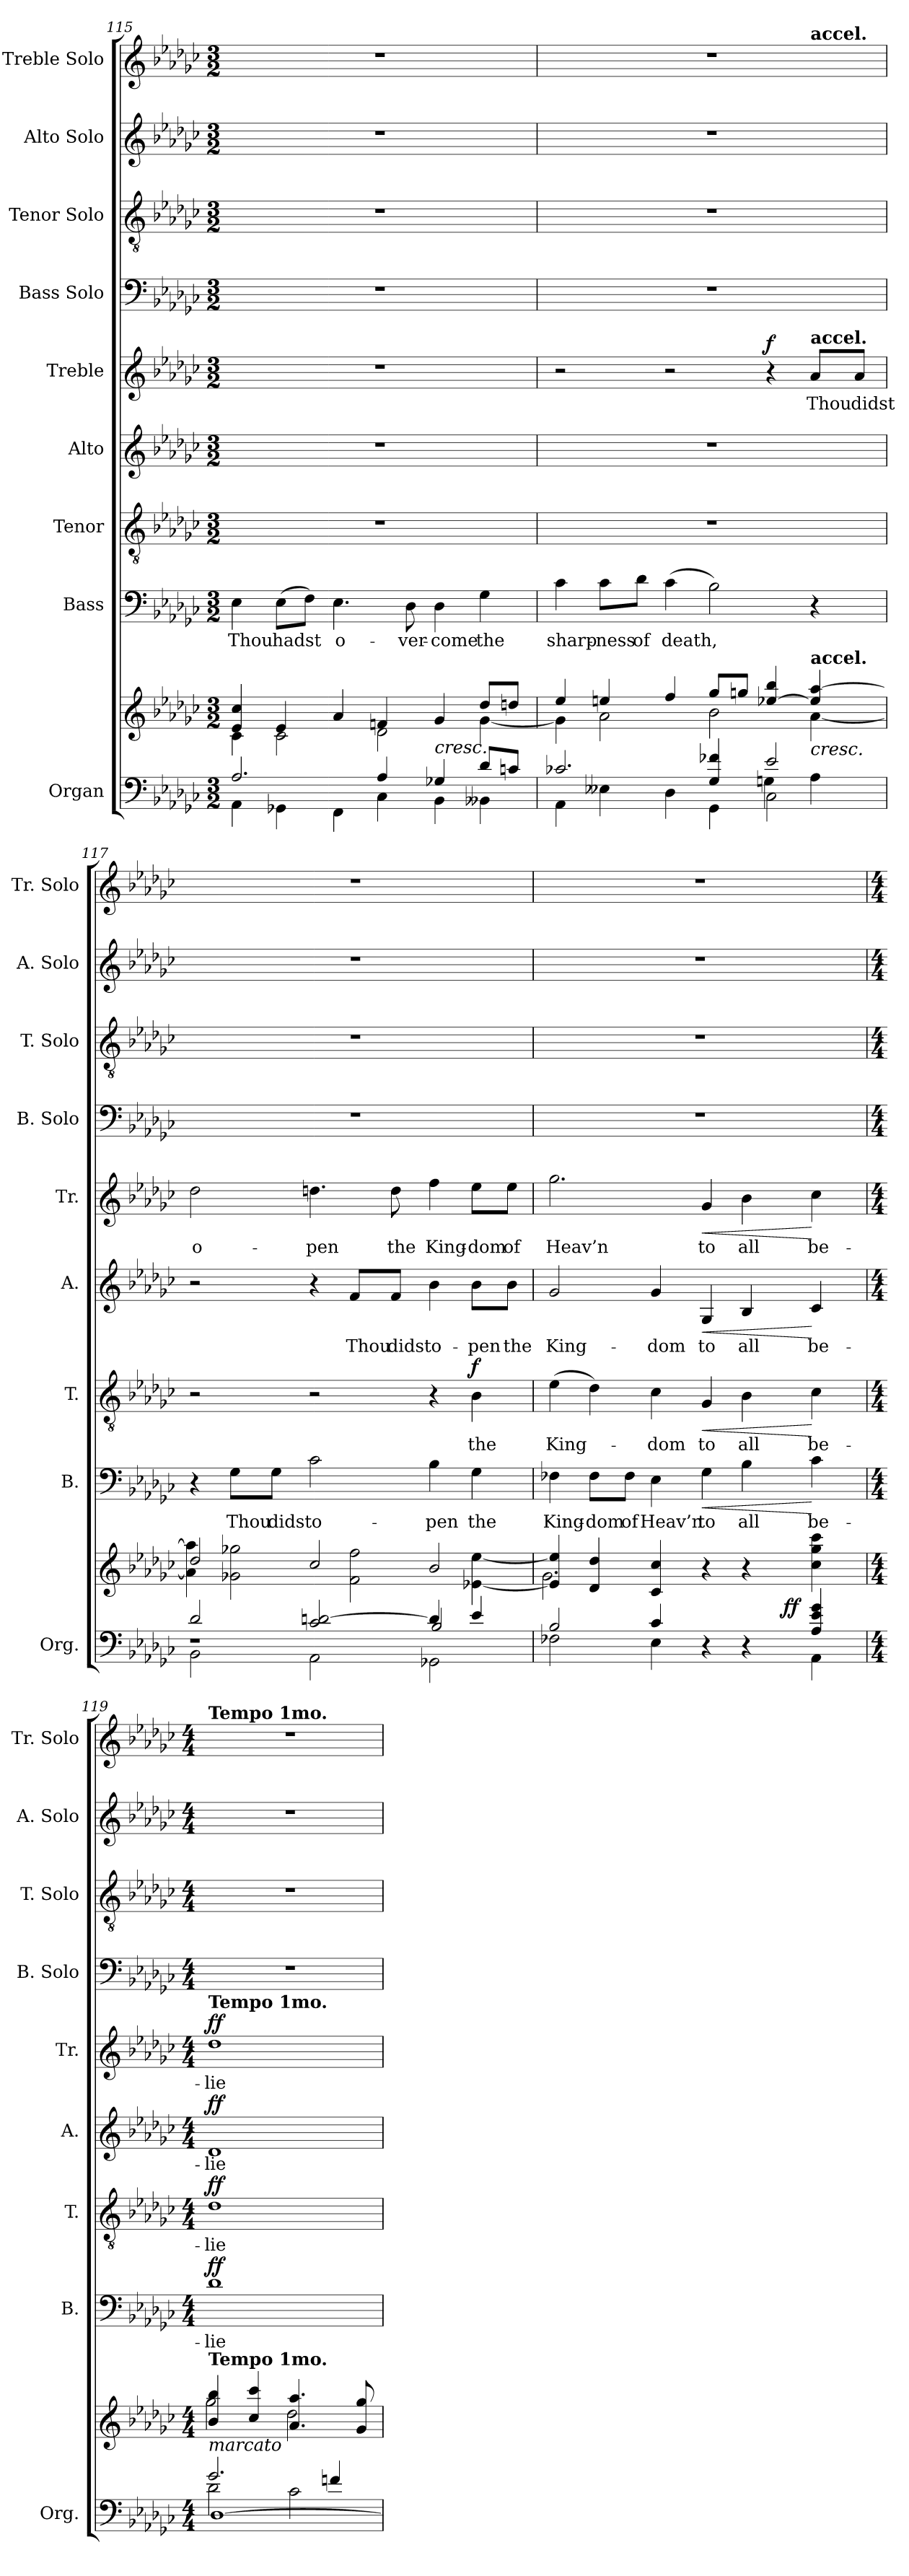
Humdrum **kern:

**kern	**kern	**dynam	**kern	**text	**dynam	**kern	**text	**dynam	**kern	**text	**dynam	**kern	**text	**dynam	**kern	**kern	**kern	**kern
*part9	*part9	*part9	*part8	*part8	*part8	*part7	*part7	*part7	*part6	*part6	*part6	*part5	*part5	*part5	*part4	*part3	*part2	*part1
*staff10	*staff9	*staff9/10	*staff8	*staff8	*staff8	*staff7	*staff7	*staff7	*staff6	*staff6	*staff6	*staff5	*staff5	*staff5	*staff4	*staff3	*staff2	*staff1
*I"Organ	*	*	*I"Bass	*	*	*I"Tenor	*	*	*I"Alto	*	*	*I"Treble	*	*	*I"Bass Solo	*I"Tenor Solo	*I"Alto Solo	*I"Treble Solo
*I'Org.	*	*	*I'B.	*	*	*I'T.	*	*	*I'A.	*	*	*I'Tr.	*	*	*I'B. Solo	*I'T. Solo	*I'A. Solo	*I'Tr. Solo
*clefF4	*clefG2	*	*clefF4	*	*	*clefGv2	*	*	*clefG2	*	*	*clefG2	*	*	*clefF4	*clefGv2	*clefG2	*clefG2
*	*	*	*	*	*	*ITrd7c12	*	*	*	*	*	*	*	*	*	*ITrd7c12	*	*
*k[b-e-a-d-g-c-]	*k[b-e-a-d-g-c-]	*	*k[b-e-a-d-g-c-]	*	*	*k[b-e-a-d-g-c-]	*	*	*k[b-e-a-d-g-c-]	*	*	*k[b-e-a-d-g-c-]	*	*	*k[b-e-a-d-g-c-]	*k[b-e-a-d-g-c-]	*k[b-e-a-d-g-c-]	*k[b-e-a-d-g-c-]
*e-:	*e-:	*	*e-:	*	*	*e-:	*	*	*e-:	*	*	*e-:	*	*	*e-:	*e-:	*e-:	*e-:
*M3/2	*M3/2	*	*M3/2	*	*	*M3/2	*	*	*M3/2	*	*	*M3/2	*	*	*M3/2	*M3/2	*M3/2	*M3/2
=115	=115	=115	=115	=115	=115	=115	=115	=115	=115	=115	=115	=115	=115	=115	=115	=115	=115	=115
*^	*^	*	*	*	*	*	*	*	*	*	*	*	*	*	*	*	*	*
!	!	!	!	!	!	!LO:LY:b:color=#000000	!	!LO:N:vis=1	!	!	!LO:N:vis=1	!	!	!LO:N:vis=1	!	!	!LO:N:vis=1	!LO:N:vis=1	!LO:N:vis=1	!LO:N:vis=1
2.A-i/	4AA-i\	4e-i/ 4cc-i	4c-i\	.	4E-i\	Thou	.	1.r	.	.	1.r	.	.	1.r	.	.	1.r	1.r	1.r	1.r
!	!	!	!	!	!	!LO:LY:b:color=#000000	!	!	!	!	!	!	!	!	!	!	!	!	!	!
.	4GG-Xi\	4e-i/	2c-i\	.	(8E-i\L	hadst	.	.	.	.	.	.	.	.	.	.	.	.	.	.
.	.	.	.	.	8Fi\J)	.	.	.	.	.	.	.	.	.	.	.	.	.	.	.
!	!	!	!	!	!	!LO:LY:b:color=#000000	!	!	!	!	!	!	!	!	!	!	!	!	!	!
.	4FFi\	4a-i/	.	.	4.E-i\	o-	.	.	.	.	.	.	.	.	.	.	.	.	.	.
4A-i/	4C-i\	4fni/	2d-i\	.	.	.	.	.	.	.	.	.	.	.	.	.	.	.	.	.
!	!	!	!	!	!	!LO:LY:b:color=#000000	!	!	!	!	!	!	!	!	!	!	!	!	!	!
.	.	.	.	.	8D-i\	-ver-	.	.	.	.	.	.	.	.	.	.	.	.	.	.
!LO:TX:a:i:t=cresc.	!	!	!	!	!	!	!	!	!	!	!	!	!	!	!	!	!	!	!	!
!	!	!	!	!	!	!LO:LY:b:color=#000000	!	!	!	!	!	!	!	!	!	!	!	!	!	!
4G-Xi/	4BB-i\	4g-i/	.	.	4D-i\	-come	.	.	.	.	.	.	.	.	.	.	.	.	.	.
!	!	!	!	!	!	!LO:LY:b:color=#000000	!	!	!	!	!	!	!	!	!	!	!	!	!	!
8d-i/L	4BB--Xi\	8dd-i/L	[4g-i\	.	4G-i\	the	.	.	.	.	.	.	.	.	.	.	.	.	.	.
8cni/J	.	8ddni/J	.	.	.	.	.	.	.	.	.	.	.	.	.	.	.	.	.	.
!!LO:PB:g=z
=116	=116	=116	=116	=116	=116	=116	=116	=116	=116	=116	=116	=116	=116	=116	=116	=116	=116	=116	=116	=116
*	*^	*	*	*	*	*	*	*	*	*	*	*	*	*	*	*	*	*	*	*
!	!	!	!	!	!	!	!LO:LY:b:color=#000000	!	!LO:N:vis=1	!	!	!LO:N:vis=1	!	!	!	!	!	!LO:N:vis=1	!LO:N:vis=1	!LO:N:vis=1	!LO:N:vis=1
*	*	*	*	*	*	*	*	*	*	*	*	*	*	*	*	*	*	*	*	*	*^
2.c-Xi/	4AA-i\	1ryy	4ee-i/	4g-i\]	.	4c-i\	sharp-	.	1.r	.	.	1.r	.	.	2r	.	.	1.r	1.r	1.r	1.r	1ryy
!	!	!	!	!	!	!	!LO:LY:b:color=#000000	!	!	!	!	!	!	!	!	!	!	!	!	!	!	!
.	4E--Xi\	.	4eeni/	2a-i\	.	8c-i\L	-ness	.	.	.	.	.	.	.	.	.	.	.	.	.	.	.
!	!	!	!	!	!	!	!LO:LY:b:color=#000000	!	!	!	!	!	!	!	!	!	!	!	!	!	!	!
.	.	.	.	.	.	8d-i\J	of	.	.	.	.	.	.	.	.	.	.	.	.	.	.	.
!	!	!	!	!	!	!	!LO:LY:b:color=#000000	!	!	!	!	!	!	!	!	!	!	!	!	!	!	!
.	4D-i\	.	4ffi/	.	.	(4c-i\	death,	.	.	.	.	.	.	.	2r	.	.	.	.	.	.	.
4G-i/ 4f-Xi	4GG-i\	.	8gg-i/L	2b-i\	[	2B-i\)	.	.	.	.	.	.	.	.	.	.	.	.	.	.	.	.
.	.	.	8ggni/J	.	.	.	.	.	.	.	.	.	.	.	.	.	.	.	.	.	.	.
2e-i/	2C-i\	4Gni\	[4ee-Xi/ 4bb-i	.	.	.	.	.	.	.	.	.	.	.	4r	.	f	.	.	.	.	4ryy
!	!	!	!	!	!LO:HP:b	!	!	!	!	!	!	!	!	!	!	!	!	!	!	!	!	!
!	!	!	!	!	!	!	!	!	!	!	!	!	!	!	!	!	!	!	!	!	!	!LO:TX:a:B:t=accel.
!	!	!	!	!	!	!	!	!	!	!	!	!	!	!	!LO:TX:a:B:t=accel.	!	!	!	!	!	!	!
!	!	!	!LO:TX:a:B:t=accel.	!	!	!	!	!	!	!	!	!	!	!	!	!	!	!	!	!	!	!
!	!	!	!	!	!	!	!	!	!	!	!	!	!	!	!	!LO:LY:b:color=#000000	!	!	!	!	!	!
.	.	4A-i\	4ee-i/] [4aa-i	[4a-i\	<	4r	.	.	.	.	.	.	.	.	8a-i/L	Thou	.	.	.	.	.	4ryy
!	!	!	!	!	!	!	!	!	!	!	!	!	!	!	!	!LO:LY:b:color=#000000	!	!	!	!	!	!
.	.	.	.	.	.	.	.	.	.	.	.	.	.	.	8a-i/J	didst	.	.	.	.	.	.
*	*	*	*	*	*	*	*	*	*	*	*	*	*	*	*	*	*	*	*	*	*v	*v
=117	=117	=117	=117	=117	=117	=117	=117	=117	=117	=117	=117	=117	=117	=117	=117	=117	=117	=117	=117	=117	=117
*	*	*	*	*	*	*	*	*	*	*	*	*	*	*	*	*	*	*	*	*	*^
!	!	!	!	!	!	!	!	!	!	!	!	!	!	!	!	!LO:LY:b:color=#000000	!	!LO:N:vis=1	!LO:N:vis=1	!LO:N:vis=1	!LO:N:vis=1	!
*	*	*	*	*	*	*	*	*	*	*	*	*	*	*	*	*	*	*	*	*	*v	*v
2d-i/	2BB-i\	1r	2dd-i/	4a-i\] 4aa-i]	.	4r	.	.	2r	.	.	2r	.	.	2dd-i\	o-	.	1.r	1.r	1.r	1.r
!	!	!	!	!	!	!	!LO:LY:b:color=#000000	!	!	!	!	!	!	!	!	!	!	!	!	!	!
.	.	.	.	2g-Xi\ 2gg-Xi	.	8G-i\L	Thou	.	.	.	.	.	.	.	.	.	.	.	.	.	.
!	!	!	!	!	!	!	!LO:LY:b:color=#000000	!	!	!	!	!	!	!	!	!	!	!	!	!	!
.	.	.	.	.	.	8G-i\J	didst	.	.	.	.	.	.	.	.	.	.	.	.	.	.
!	!	!	!	!	!	!	!LO:LY:b:color=#000000	!	!	!	!	!	!	!	!	!	!	!	!	!	!
!	!	!	!	!	!	!	!	!	!	!	!	!	!	!	!	!LO:LY:b:color=#000000	!	!	!	!	!
2c-i/ [2dni	2AA-i\	.	2cc-i/	.	.	2c-i\	o-	.	2r	.	.	4r	.	.	4.ddni\	-pen	.	.	.	.	.
!	!	!	!	!	!	!	!	!	!	!	!	!	!LO:LY:b:color=#000000	!	!	!	!	!	!	!	!
.	.	.	.	2fi\ 2ffi	.	.	.	.	.	.	.	8fi/L	Thou	.	.	.	.	.	.	.	.
!	!	!	!	!	!	!	!	!	!	!	!	!	!LO:LY:b:color=#000000	!	!	!	!	!	!	!	!
!	!	!	!	!	!	!	!	!	!	!	!	!	!	!	!	!LO:LY:b:color=#000000	!	!	!	!	!
.	.	.	.	.	.	.	.	.	.	.	.	8fi/J	didst	.	8ddi\	the	.	.	.	.	.
!	!	!	!	!	!	!	!LO:LY:b:color=#000000	!	!	!	!	!	!	!	!	!	!	!	!	!	!
!	!	!	!	!	!	!	!	!	!	!	!	!	!LO:LY:b:color=#000000	!	!	!	!	!	!	!	!
!	!	!	!	!	!	!	!	!	!	!	!	!	!	!	!	!LO:LY:b:color=#000000	!	!	!	!	!
4di/]	2GG-Xi\	2B-i/	2b-i/	.	.	4B-i\	-pen	.	4r	.	.	4b-i\	o-	.	4ffi\	King-	.	.	.	.	.
!	!	!	!	!	!	!	!LO:LY:b:color=#000000	!	!	!	!	!	!	!	!	!	!	!	!	!	!
!	!	!	!	!	!	!	!	!	!	!LO:LY:b:color=#000000	!	!	!	!	!	!	!	!	!	!	!
!	!	!	!	!	!	!	!	!	!	!	!	!	!LO:LY:b:color=#000000	!	!	!	!	!	!	!	!
!	!	!	!	!	!	!	!	!	!	!	!	!	!	!	!	!LO:LY:b:color=#000000	!	!	!	!	!
4e-i/	.	.	.	[4e-Xi\ [4ee-i	.	4G-i\	the	.	4BB-i\	the	f	8b-i\L	-pen	.	8ee-i\L	-dom	.	.	.	.	.
!	!	!	!	!	!	!	!	!	!	!	!	!	!LO:LY:b:color=#000000	!	!	!	!	!	!	!	!
!	!	!	!	!	!	!	!	!	!	!	!	!	!	!	!	!LO:LY:b:color=#000000	!	!	!	!	!
.	.	.	.	.	.	.	.	.	.	.	.	8b-i\J	the	.	8ee-i\J	of	.	.	.	.	.
=118	=118	=118	=118	=118	=118	=118	=118	=118	=118	=118	=118	=118	=118	=118	=118	=118	=118	=118	=118	=118	=118
!	!	!	!	!	!	!	!LO:LY:b:color=#000000	!	!	!	!	!	!	!	!	!	!	!	!	!	!
!	!	!	!	!	!	!	!	!	!	!LO:LY:b:color=#000000	!	!	!	!	!	!	!	!	!	!	!
!	!	!	!	!	!	!	!	!	!	!	!	!	!LO:LY:b:color=#000000	!	!	!	!	!	!	!	!
!	!	!	!	!	!	!	!	!	!	!	!	!	!	!	!	!LO:LY:b:color=#000000	!	!LO:N:vis=1	!LO:N:vis=1	!LO:N:vis=1	!LO:N:vis=1
2B-i/	2F-Xi\	1ryy	4e-i/] 4ee-i]	2.g-i\	.	4F-Xi\	King-	.	(4E-i\	King-	.	2g-i/	King-	.	2.gg-i\	Heav’n	.	1.r	1.r	1.r	1.r
!	!	!	!	!	!	!	!LO:LY:b:color=#000000	!	!	!	!	!	!	!	!	!	!	!	!	!	!
.	.	.	4d-i/ 4dd-i	.	.	8F-i\L	-dom	.	4D-i\)	.	.	.	.	.	.	.	.	.	.	.	.
!	!	!	!	!	!	!	!LO:LY:b:color=#000000	!	!	!	!	!	!	!	!	!	!	!	!	!	!
.	.	.	.	.	.	8F-i\J	of	.	.	.	.	.	.	.	.	.	.	.	.	.	.
!	!	!	!	!	!	!	!LO:LY:b:color=#000000	!	!	!	!	!	!	!	!	!	!	!	!	!	!
!	!	!	!	!	!	!	!	!	!	!LO:LY:b:color=#000000	!	!	!	!	!	!	!	!	!	!	!
!	!	!	!	!	!	!	!	!	!	!	!	!	!LO:LY:b:color=#000000	!	!	!	!	!	!	!	!
4c-i/	4E-i\	.	4c-i/ 4cc-i	.	.	4E-i\	Heav’n	.	4C-i\	-dom	.	4g-i/	-dom	.	.	.	.	.	.	.	.
!	!	!	!	!	!	!	!LO:LY:b:color=#000000	!LO:HP:b	!	!	!	!	!	!	!	!	!	!	!	!	!
!	!	!	!	!	!	!	!	!	!	!LO:LY:b:color=#000000	!LO:HP:b	!	!	!	!	!	!	!	!	!	!
!	!	!	!	!	!	!	!	!	!	!	!	!	!LO:LY:b:color=#000000	!LO:HP:b	!	!	!	!	!	!	!
!	!	!	!	!	!	!	!	!	!	!	!	!	!	!	!	!LO:LY:b:color=#000000	!LO:HP:b	!	!	!	!
4r	2ryy	.	4r	2.ryy	.	4G-i\	to	<	4GG-i/	to	<	4G-i/	to	<	4g-i/	to	<	.	.	.	.
!	!	!	!	!	!	!	!LO:LY:b:color=#000000	!	!	!	!	!	!	!	!	!	!	!	!	!	!
!	!	!	!	!	!	!	!	!	!	!LO:LY:b:color=#000000	!	!	!	!	!	!	!	!	!	!	!
!	!	!	!	!	!	!	!	!	!	!	!	!	!LO:LY:b:color=#000000	!	!	!	!	!	!	!	!
!	!	!	!	!	!	!	!	!	!	!	!	!	!	!	!	!LO:LY:b:color=#000000	!	!	!	!	!
4r	.	16ryy	4r	.	.	4B-i\	all	.	4BB-i\	all	.	4B-i/	all	.	4b-i\	all	.	.	.	.	.
.	.	32ryy	.	.	.	.	.	.	.	.	.	.	.	.	.	.	.	.	.	.	.
.	.	64ryy	.	.	.	.	.	.	.	.	.	.	.	.	.	.	.	.	.	.	.
.	.	128ryy	.	.	.	.	.	.	.	.	.	.	.	.	.	.	.	.	.	.	.
.	.	512ryy	.	.	.	.	.	.	.	.	.	.	.	.	.	.	.	.	.	.	.
.	.	4ryy	.	.	ff	.	.	.	.	.	.	.	.	.	.	.	.	.	.	.	.
!	!	!	!	!	!	!	!LO:LY:b:color=#000000	!	!	!	!	!	!	!	!	!	!	!	!	!	!
!	!	!	!	!	!	!	!	!	!	!LO:LY:b:color=#000000	!	!	!	!	!	!	!	!	!	!	!
!	!	!	!	!	!	!	!	!	!	!	!	!	!LO:LY:b:color=#000000	!	!	!	!	!	!	!	!
!	!	!	!	!	!	!	!	!	!	!	!	!	!	!	!	!LO:LY:b:color=#000000	!	!	!	!	!
4A-i/ 4e-i 4g-i	4AA-i\	.	4cc-i\ 4gg-i 4ccc-i	.	.	4c-i\	be-	[	4C-i\	be-	[	4c-i/	be-	[	4cc-i\	be-	[	.	.	.	.
.	.	8ryy	.	.	.	.	.	.	.	.	.	.	.	.	.	.	.	.	.	.	.
.	.	256.ryy	.	.	.	.	.	.	.	.	.	.	.	.	.	.	.	.	.	.	.
=119	=119	=119	=119	=119	=119	=119	=119	=119	=119	=119	=119	=119	=119	=119	=119	=119	=119	=119	=119	=119	=119
*M4/4	*	*	*M4/4	*	*	*M4/4	*	*	*M4/4	*	*	*M4/4	*	*	*M4/4	*	*	*M4/4	*M4/4	*M4/4	*M4/4
!	!	!	!	!	!	!	!LO:LY:b:color=#000000	!	!	!	!	!	!	!	!	!	!	!	!	!	!
!	!	!	!	!	!	!	!	!	!	!LO:LY:b:color=#000000	!	!	!	!	!	!	!	!	!	!	!
!	!	!	!	!	!	!	!	!	!	!	!	!	!LO:LY:b:color=#000000	!	!	!	!	!	!	!	!
!	!	!	!	!	!	!	!	!	!	!	!	!	!	!	!	!	!	!	!	!	!LO:TX:a:B:t=Tempo 1mo.
!	!	!	!	!	!	!	!	!	!	!	!	!	!	!	!LO:TX:a:B:t=Tempo 1mo.	!	!	!	!	!	!
!	!	!	!LO:TX:a:B:t=Tempo 1mo.	!	!	!	!	!	!	!	!	!	!	!	!	!	!	!	!	!	!
!LO:TX:a:i:t=marcato	!	!	!	!	!	!	!	!	!	!	!	!	!	!	!	!	!	!	!	!	!
!	!	!	!	!	!	!	!	!	!	!	!	!	!	!	!	!LO:LY:b:color=#000000	!	!	!	!	!
2.g-i/	2d-i\	[1D-i	4b-i/ 4bb-i	2gg-i\	.	1d-i	-lie-	ff	1D-i	-lie-	ff	1d-i	-lie-	ff	1dd-i	-lie-	ff	1r	1r	1r	1r
.	.	.	4cc-i/ 4ccc-i	.	.	.	.	.	.	.	.	.	.	.	.	.	.	.	.	.	.
.	2c-i\	.	4.a-i/ 4.aa-i	2dd-i\	.	.	.	.	.	.	.	.	.	.	.	.	.	.	.	.	.
4fni/	.	.	.	.	.	.	.	.	.	.	.	.	.	.	.	.	.	.	.	.	.
.	.	.	8g-i/ 8gg-i	.	.	.	.	.	.	.	.	.	.	.	.	.	.	.	.	.	.
*v	*v	*v	*	*	*	*	*	*	*	*	*	*	*	*	*	*	*	*	*	*	*
*	*v	*v	*	*	*	*	*	*	*	*	*	*	*	*	*	*	*	*	*
=	=	=	=	=	=	=	=	=	=	=	=	=	=	=	=	=	=	=
*-	*-	*-	*-	*-	*-	*-	*-	*-	*-	*-	*-	*-	*-	*-	*-	*-	*-	*-
